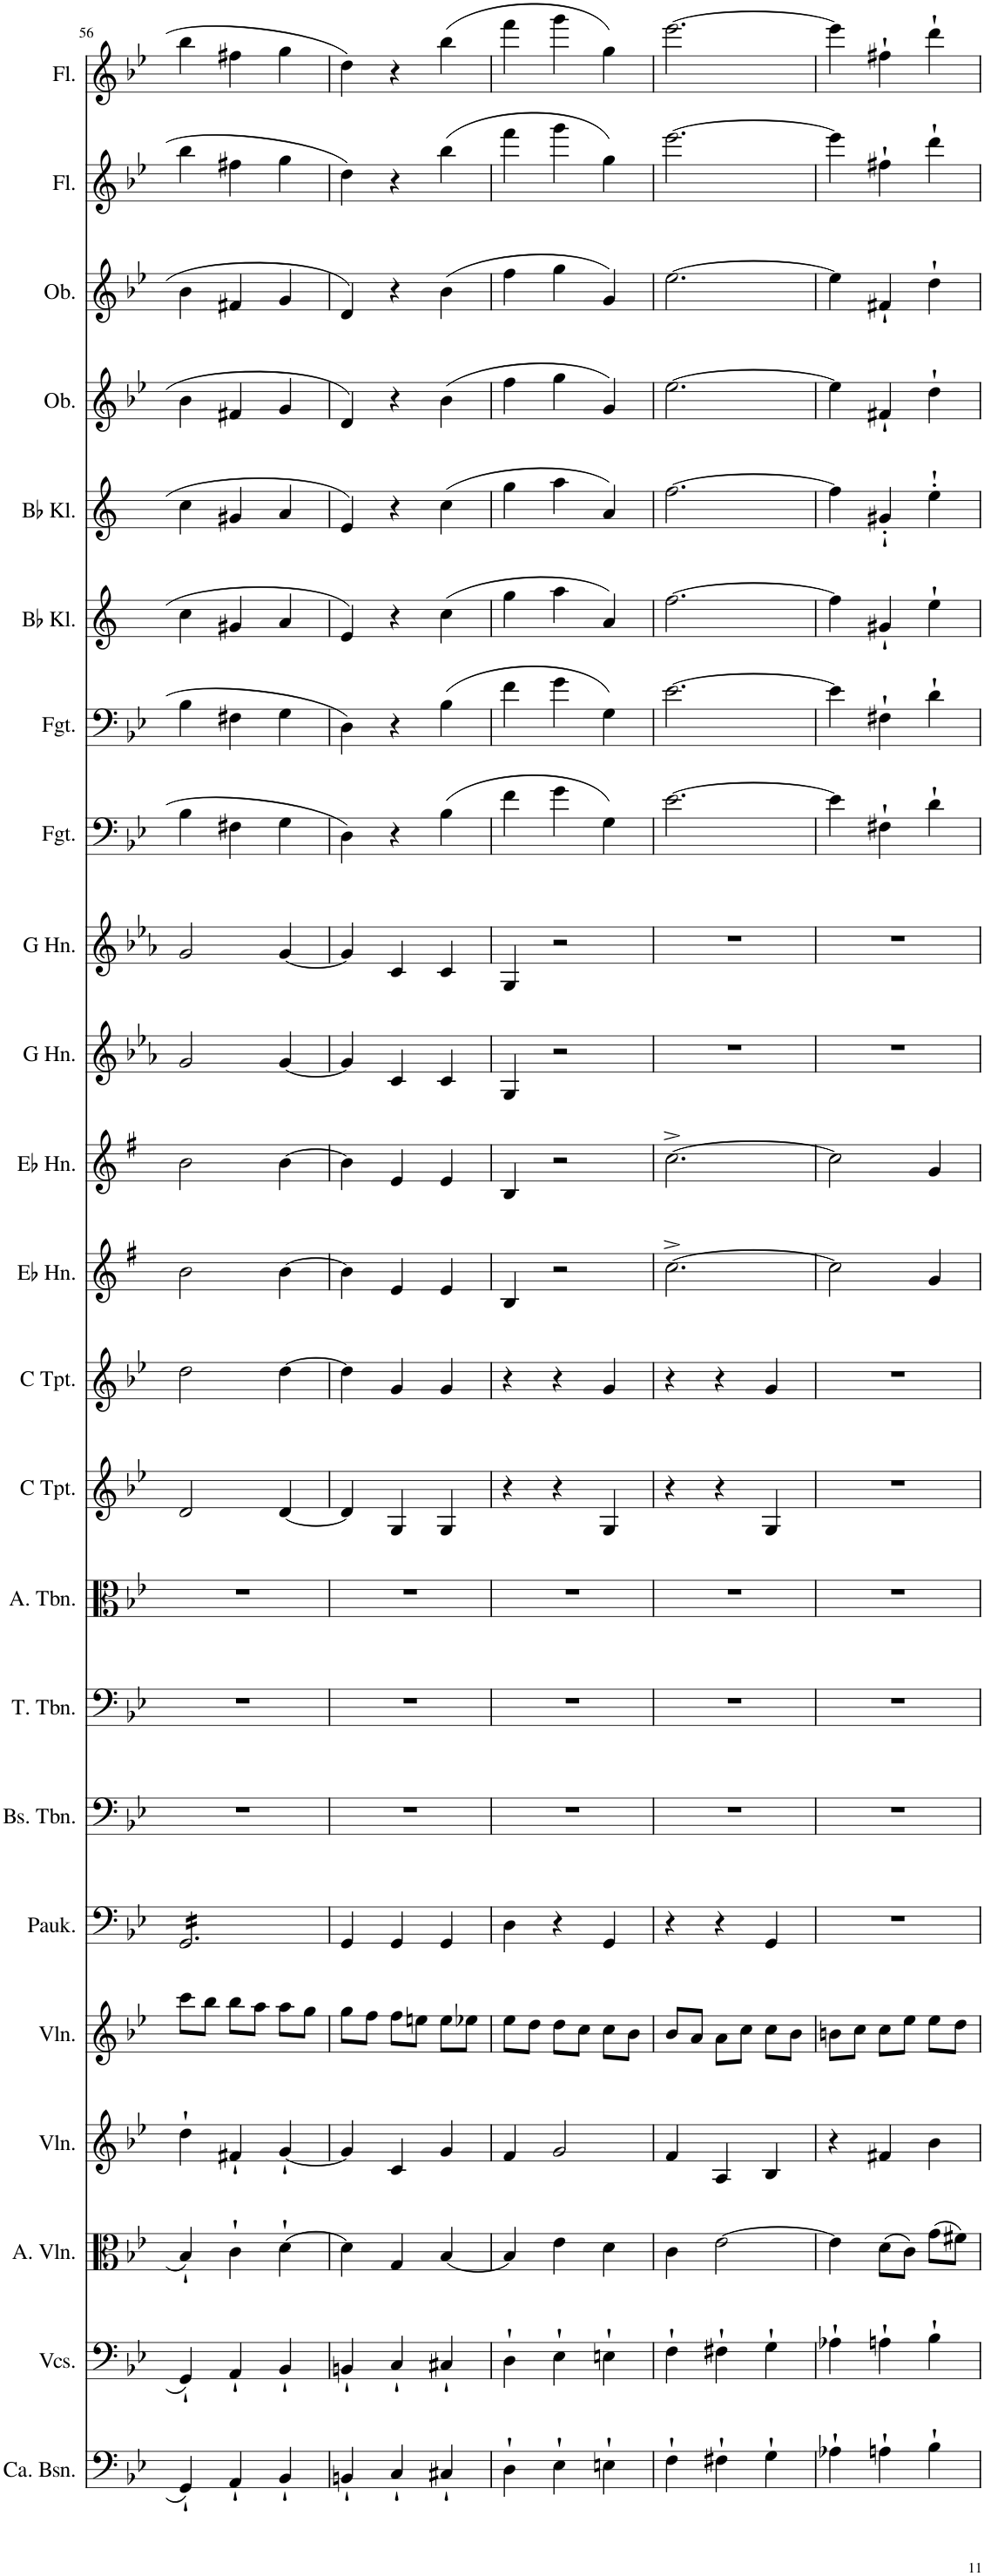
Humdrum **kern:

**kern	**kern	**kern	**kern	**kern	**kern	**kern	**kern	**kern	**kern	**kern	**kern	**kern	**kern	**kern	**kern	**kern	**kern	**kern	**kern	**kern	**kern	**kern
*part23	*part22	*part21	*part20	*part19	*part18	*part17	*part16	*part15	*part14	*part13	*part12	*part11	*part10	*part9	*part8	*part7	*part6	*part5	*part4	*part3	*part2	*part1
*staff23	*staff22	*staff21	*staff20	*staff19	*staff18	*staff17	*staff16	*staff15	*staff14	*staff13	*staff12	*staff11	*staff10	*staff9	*staff8	*staff7	*staff6	*staff5	*staff4	*staff3	*staff2	*staff1
*I"Contrabassen	*I"Violoncellos	*I"Altviolen	*I"Violen	*I"Violen	*I"Pauken	*I"Bas-trombone	*I"Tenor-trombone	*I"Alt-trombone	*I"Trompet in C	*I"Trompet in C	*I"Hoorn in Eb	*I"Hoorn in Eb	*I"Hoorn in G	*I"Hoorn in G	*I"Fagot	*I"Fagot	*I"Klarinet in Bb	*I"Klarinet in Bb	*I"Hobo	*I"Hobo	*I"Dwarsfluit	*I"Dwarsfluit
*I'Ca. Bsn.	*I'Vcs.	*I'A. Vln.	*I'Vln.	*I'Vln.	*I'Pauk.	*I'Bs. Tbn.	*I'T. Tbn.	*I'A. Tbn.	*	*	*	*	*	*	*I'Fgt.	*I'Fgt.	*	*	*	*	*	*
!!LO:PB:g=z
*clefF4	*clefF4	*clefC3	*clefG2	*clefG2	*clefF4	*clefF4	*clefF4	*clefC3	*clefG2	*clefG2	*clefG2	*clefG2	*clefG2	*clefG2	*clefF4	*clefF4	*clefG2	*clefG2	*clefG2	*clefG2	*clefG2	*clefG2
*Trd7c12	*	*	*	*	*	*	*	*	*Trd1c2	*Trd1c2	*Trd5c9	*Trd5c9	*Trd3c5	*Trd3c5	*	*	*Trd1c2	*Trd1c2	*	*	*	*
*k[b-e-]	*k[b-e-]	*k[b-e-]	*k[b-e-]	*k[b-e-]	*k[b-e-]	*k[b-e-]	*k[b-e-]	*k[b-e-]	*k[b-e-]	*k[b-e-]	*k[f#]	*k[f#]	*k[b-e-a-]	*k[b-e-a-]	*k[b-e-]	*k[b-e-]	*k[]	*k[]	*k[b-e-]	*k[b-e-]	*k[b-e-]	*k[b-e-]
*M3/4	*M3/4	*M3/4	*M3/4	*M3/4	*M3/4	*M3/4	*M3/4	*M3/4	*M3/4	*M3/4	*M3/4	*M3/4	*M3/4	*M3/4	*M3/4	*M3/4	*M3/4	*M3/4	*M3/4	*M3/4	*M3/4	*M3/4
=56	=56	=56	=56	=56	=56	=56	=56	=56	=56	=56	=56	=56	=56	=56	=56	=56	=56	=56	=56	=56	=56	=56
*	*	*	*	*	*tremolo	*	*	*	*	*	*	*	*	*	*	*	*	*	*	*	*	*
4GG`/	4GG`/	4B-`/	4dd`\	8ccc\L	16GG/LL	2.r	2.r	2.r	2d/	2dd\	2b\	2b\	2g/	2g/	4B-\	4B-\	4cc\	4cc\	4b-\	4b-\	4bb-\	4bb-\
.	.	.	.	.	16GG/	.	.	.	.	.	.	.	.	.	.	.	.	.	.	.	.	.
.	.	.	.	8bb-\J	16GG/	.	.	.	.	.	.	.	.	.	.	.	.	.	.	.	.	.
.	.	.	.	.	16GG/	.	.	.	.	.	.	.	.	.	.	.	.	.	.	.	.	.
4AA`/	4AA`/	4c`\	4f#X`/	8bb-\L	16GG/	.	.	.	.	.	.	.	.	.	4F#X\	4F#X\	4g#X/	4g#X/	4f#X/	4f#X/	4ff#X\	4ff#X\
.	.	.	.	.	16GG/	.	.	.	.	.	.	.	.	.	.	.	.	.	.	.	.	.
.	.	.	.	8aa\J	16GG/	.	.	.	.	.	.	.	.	.	.	.	.	.	.	.	.	.
.	.	.	.	.	16GG/	.	.	.	.	.	.	.	.	.	.	.	.	.	.	.	.	.
4BB-`/	4BB-`/	[4d`\	[4g`/	8aa\L	16GG/	.	.	.	[4d/	[4dd\	[4b\	[4b\	[4g/	[4g/	4G\	4G\	4a/	4a/	4g/	4g/	4gg\	4gg\
.	.	.	.	.	16GG/	.	.	.	.	.	.	.	.	.	.	.	.	.	.	.	.	.
.	.	.	.	8gg\J	16GG/	.	.	.	.	.	.	.	.	.	.	.	.	.	.	.	.	.
.	.	.	.	.	16GG/JJ	.	.	.	.	.	.	.	.	.	.	.	.	.	.	.	.	.
*	*	*	*	*	*Xtremolo	*	*	*	*	*	*	*	*	*	*	*	*	*	*	*	*	*
=57	=57	=57	=57	=57	=57	=57	=57	=57	=57	=57	=57	=57	=57	=57	=57	=57	=57	=57	=57	=57	=57	=57
4BBn`/	4BBn`/	4d\]	4g/]	8gg\L	4GG/	2.r	2.r	2.r	4d/]	4dd\]	4b\]	4b\]	4g/]	4g/]	4D\	4D\	4e/	4e/	4d/	4d/	4dd\	4dd\
.	.	.	.	8ff\J	.	.	.	.	.	.	.	.	.	.	.	.	.	.	.	.	.	.
4C`/	4C`/	4G/	4c/	8ff\L	4GG/	.	.	.	4G/	4g/	4e/	4e/	4c/	4c/	4r	4r	4r	4r	4r	4r	4r	4r
.	.	.	.	8een\J	.	.	.	.	.	.	.	.	.	.	.	.	.	.	.	.	.	.
4C#X`/	4C#X`/	[4B-/	4g/	8ee\L	4GG/	.	.	.	4G/	4g/	4e/	4e/	4c/	4c/	(4B-\	(4B-\	(4cc\	(4cc\	(4b-\	(4b-\	(4bb-\	(4bb-\
.	.	.	.	8ee-X\J	.	.	.	.	.	.	.	.	.	.	.	.	.	.	.	.	.	.
=58	=58	=58	=58	=58	=58	=58	=58	=58	=58	=58	=58	=58	=58	=58	=58	=58	=58	=58	=58	=58	=58	=58
4D`\	4D`\	4B-/]	4f/	8ee-\L	4D\	2.r	2.r	2.r	4r	4r	4B/	4B/	4G/	4G/	4f\	4f\	4gg\	4gg\	4ff\	4ff\	4fff\	4fff\
.	.	.	.	8dd\J	.	.	.	.	.	.	.	.	.	.	.	.	.	.	.	.	.	.
4E-`\	4E-`\	4e-\	2g/	8dd\L	4r	.	.	.	4r	4r	2r	2r	2r	2r	4g\	4g\	4aa\	4aa\	4gg\	4gg\	4ggg\	4ggg\
.	.	.	.	8cc\J	.	.	.	.	.	.	.	.	.	.	.	.	.	.	.	.	.	.
4En`\	4En`\	4d\	.	8cc\L	4GG/	.	.	.	4G/	4g/	.	.	.	.	4G\)	4G\)	4a/)	4a/)	4g/)	4g/)	4gg\)	4gg\)
.	.	.	.	8b-\J	.	.	.	.	.	.	.	.	.	.	.	.	.	.	.	.	.	.
=59	=59	=59	=59	=59	=59	=59	=59	=59	=59	=59	=59	=59	=59	=59	=59	=59	=59	=59	=59	=59	=59	=59
4F`\	4F`\	4c\	4f/	8b-/L	4r	2.r	2.r	2.r	4r	4r	[2.cc^\	[2.cc^\	2.r	2.r	[2.e-\	[2.e-\	[2.ff\	[2.ff\	[2.ee-\	[2.ee-\	[2.eee-\	[2.eee-\
.	.	.	.	8a/J	.	.	.	.	.	.	.	.	.	.	.	.	.	.	.	.	.	.
4F#X`\	4F#X`\	[2e-\	4A/	8a\L	4r	.	.	.	4r	4r	.	.	.	.	.	.	.	.	.	.	.	.
.	.	.	.	8cc\J	.	.	.	.	.	.	.	.	.	.	.	.	.	.	.	.	.	.
4G`\	4G`\	.	4B-/	8cc\L	4GG/	.	.	.	4G/	4g/	.	.	.	.	.	.	.	.	.	.	.	.
.	.	.	.	8b-\J	.	.	.	.	.	.	.	.	.	.	.	.	.	.	.	.	.	.
=60	=60	=60	=60	=60	=60	=60	=60	=60	=60	=60	=60	=60	=60	=60	=60	=60	=60	=60	=60	=60	=60	=60
4A-X`\	4A-X`\	4e-\]	4r	8bn\L	2.r	2.r	2.r	2.r	2.r	2.r	2cc\]	2cc\]	2.r	2.r	4e-\]	4e-\]	4ff\]	4ff\]	4ee-\]	4ee-\]	4eee-\]	4eee-\]
.	.	.	.	8cc\J	.	.	.	.	.	.	.	.	.	.	.	.	.	.	.	.	.	.
4An`\	4An`\	(8d\L	4f#X/	8cc\L	.	.	.	.	.	.	.	.	.	.	4F#X`\	4F#X`\	4g#X`/	4g#X'`/	4f#X`/	4f#X`/	4ff#X`\	4ff#X`\
.	.	8c\J)	.	8ee-\J	.	.	.	.	.	.	.	.	.	.	.	.	.	.	.	.	.	.
4B-`\	4B-`\	(8g\L	4b-\	8ee-\L	.	.	.	.	.	.	4g/	4g/	.	.	4d`\	4d`\	4ee`\	4ee'`\	4dd`\	4dd`\	4ddd`\	4ddd`\
.	.	8f#X\J)	.	8dd\J	.	.	.	.	.	.	.	.	.	.	.	.	.	.	.	.	.	.
=	=	=	=	=	=	=	=	=	=	=	=	=	=	=	=	=	=	=	=	=	=	=
*-	*-	*-	*-	*-	*-	*-	*-	*-	*-	*-	*-	*-	*-	*-	*-	*-	*-	*-	*-	*-	*-	*-
